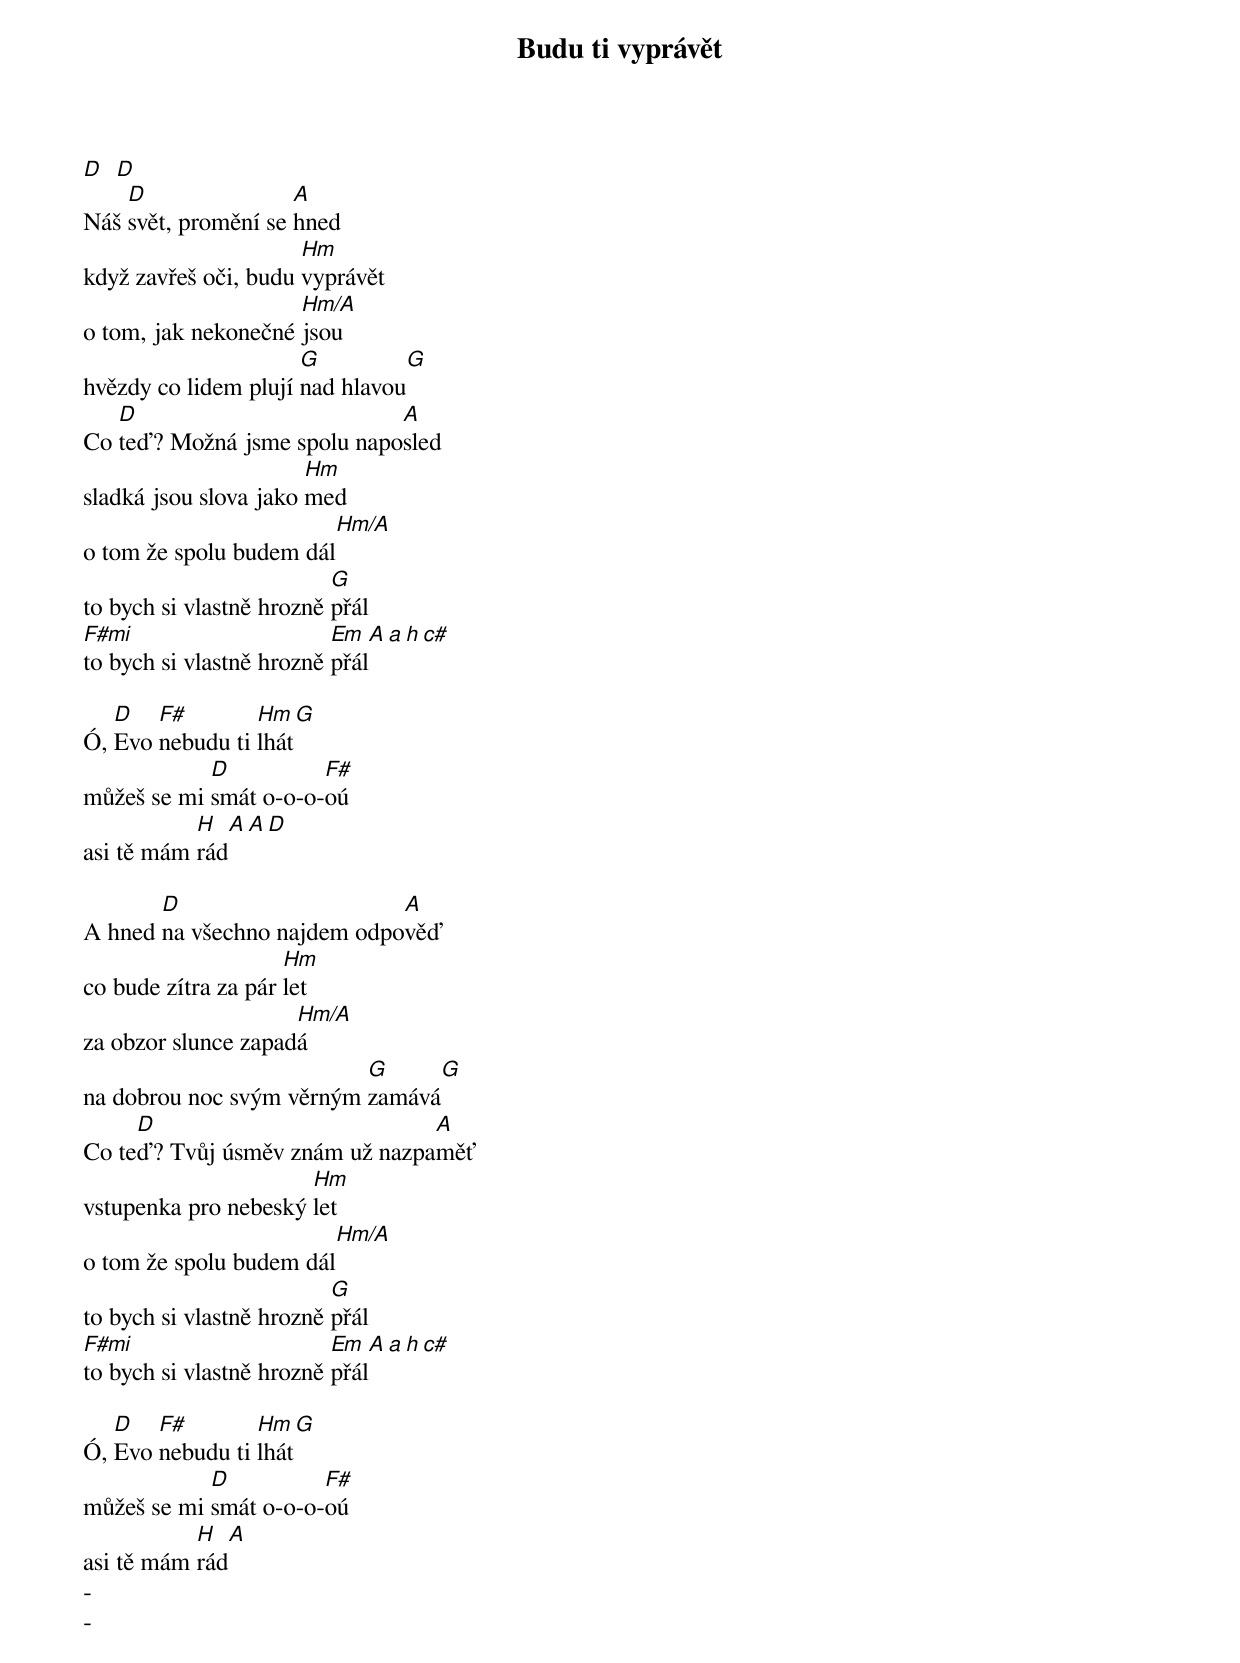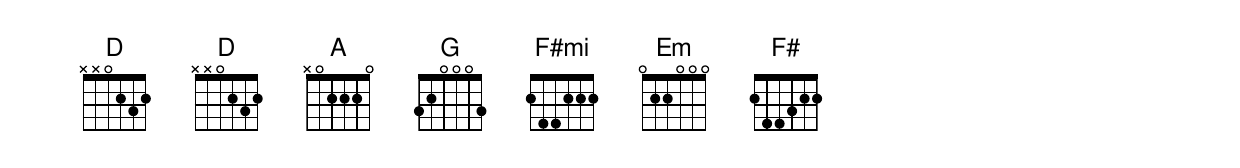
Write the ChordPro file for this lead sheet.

{title: Budu ti vyprávět}
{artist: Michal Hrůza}
[D]  [Dmaj]
Náš [D]svět, promění se [A]hned
když zavřeš oči, budu [Hm]vyprávět
o tom, jak nekonečné [Hm/A]jsou
hvězdy co lidem plují [G]nad hlavou[G]
Co [D]teď? Možná jsme spolu napo[A]sled
sladká jsou slova jako [Hm]med
o tom že spolu budem dál[Hm/A]
to bych si vlastně hrozně [G]přál
[F#mi]to bych si vlastně hrozně [Em]přál[A][a h c#]

Ó, [D]Evo [F#]nebudu ti [Hm]lhát[G]
můžeš se mi [D]smát o-o-o-[F#]oú
asi tě mám [H]rád[A][A][Dmaj]

A hned [D]na všechno najdem odpo[A]věď
co bude zítra za pár [Hm]let
za obzor slunce zapad[Hm/A]á
na dobrou noc svým věrným [G]zamává[G]
Co te[D]ď? Tvůj úsměv znám už nazpa[A]měť
vstupenka pro nebeský [Hm]let
o tom že spolu budem dál[Hm/A]
to bych si vlastně hrozně [G]přál
[F#mi]to bych si vlastně hrozně [Em]přál[A][a h c#]

Ó, [D]Evo [F#]nebudu ti [Hm]lhát[G]
můžeš se mi [D]smát o-o-o-[F#]oú
asi tě mám [H]rád[A]
-
-
